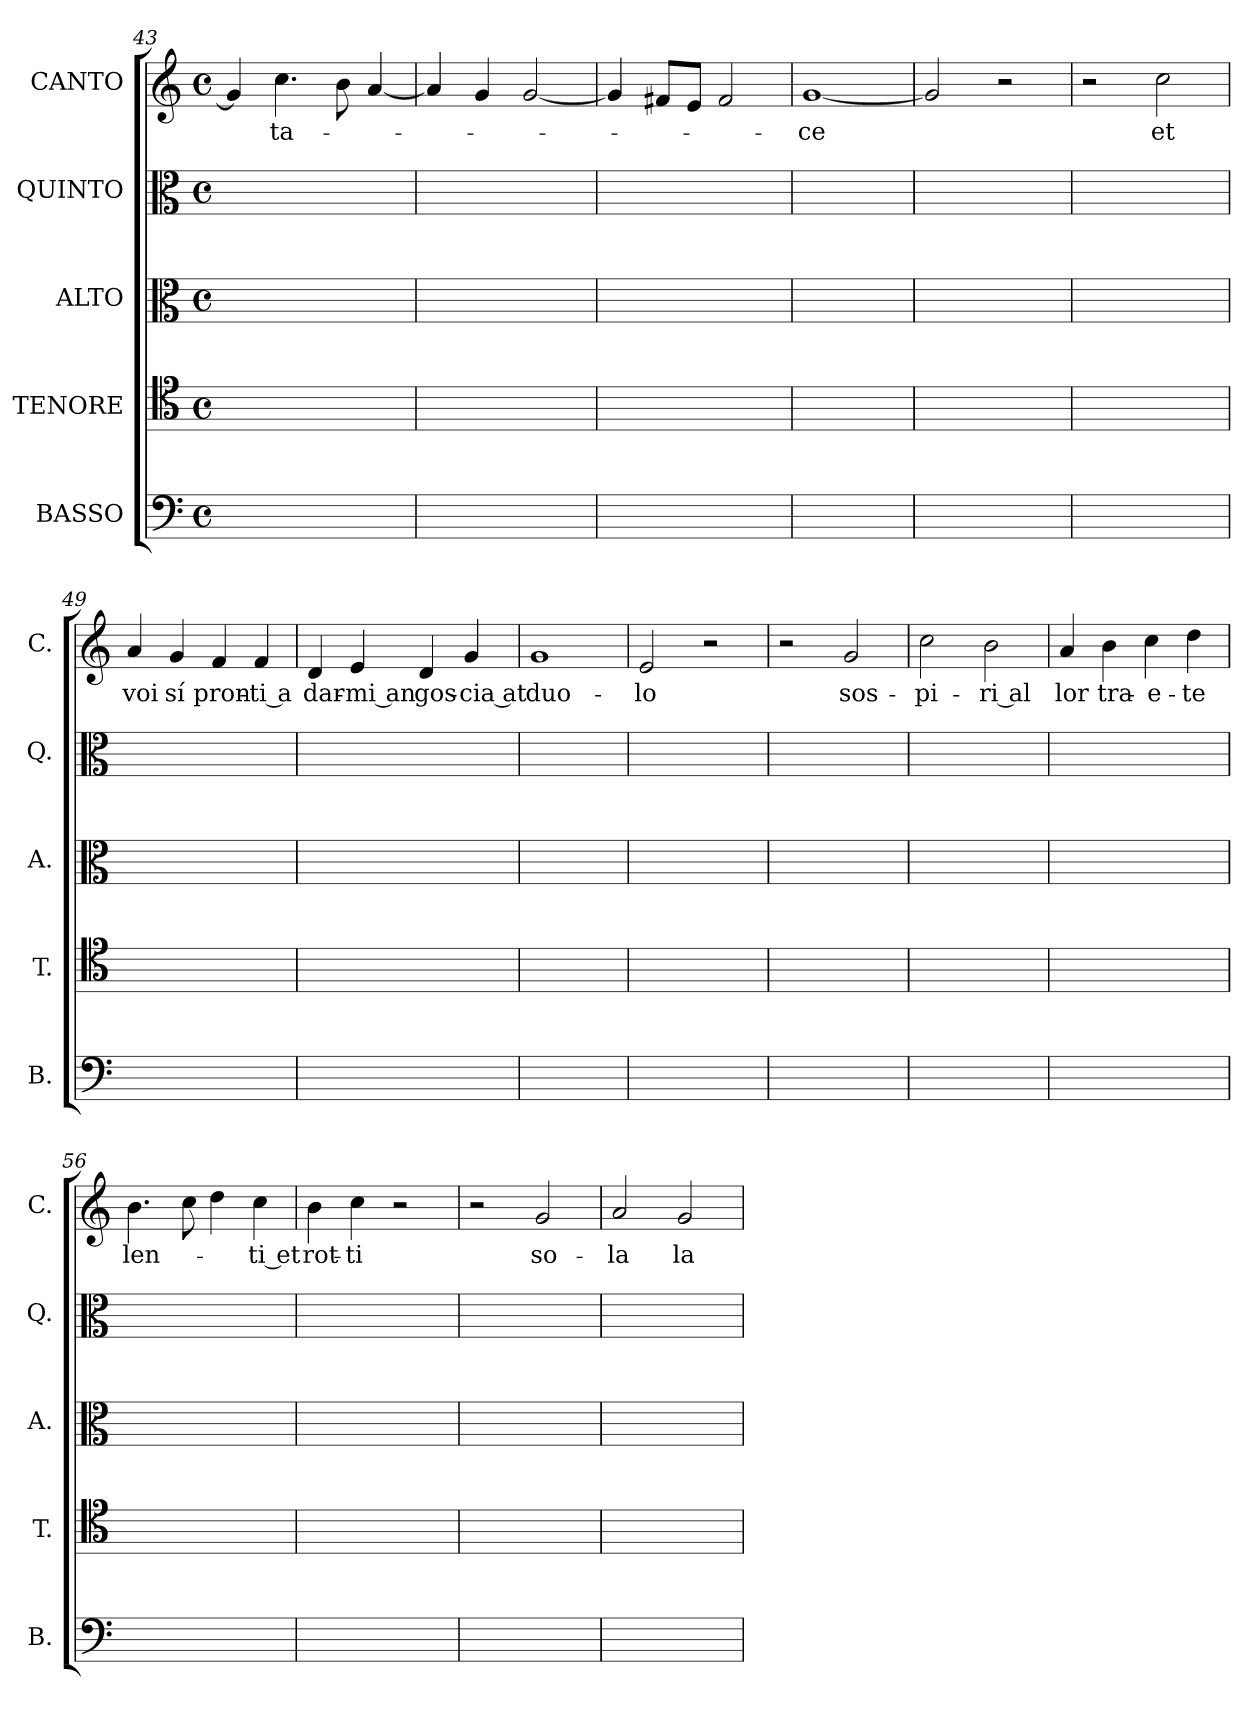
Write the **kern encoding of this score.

**kern	**kern	**kern	**kern	**kern	**text
*part5	*part4	*part3	*part2	*part1	*part1
*staff5	*staff4	*staff3	*staff2	*staff1	*staff1
*I"BASSO	*I"TENORE	*I"ALTO	*I"QUINTO	*I"CANTO	*
*I'B.	*I'T.	*I'A.	*I'Q.	*I'C.	*
*clefF4	*clefC4	*clefC3	*clefC3	*clefG2	*
*k[]	*k[]	*k[]	*k[]	*k[]	*
*C:	*C:	*C:	*C:	*C:	*
*M4/4	*M4/4	*M4/4	*M4/4	*M4/4	*
*met(c)	*met(c)	*met(c)	*met(c)	*met(c)	*
=43	=43	=43	=43	=43	=43
1ryy	1ryy	1ryy	1ryy	4g]	.
.	.	.	.	4.cc	ta-
.	.	.	.	8b	.
.	.	.	.	[4a	.
=44	=44	=44	=44	=44	=44
1ryy	1ryy	1ryy	1ryy	4a]	.
.	.	.	.	4g	.
.	.	.	.	[2g	.
=45	=45	=45	=45	=45	=45
1ryy	1ryy	1ryy	1ryy	4g]	.
.	.	.	.	8f#L	.
.	.	.	.	8eJ	.
.	.	.	.	2f#	.
=46	=46	=46	=46	=46	=46
1ryy	1ryy	1ryy	1ryy	[1g	-ce
!!LO:LB:g=z
=47	=47	=47	=47	=47	=47
1ryy	1ryy	1ryy	1ryy	2g]	.
.	.	.	.	2r	.
=48	=48	=48	=48	=48	=48
1ryy	1ryy	1ryy	1ryy	2r	.
.	.	.	.	2cc	et
=49	=49	=49	=49	=49	=49
1ryy	1ryy	1ryy	1ryy	4a	voi
.	.	.	.	4g	sí
.	.	.	.	4f	pron-
.	.	.	.	4f	-ti a
=50	=50	=50	=50	=50	=50
1ryy	1ryy	1ryy	1ryy	4d	dar-
.	.	.	.	4e	-mi an
.	.	.	.	4d	-gos-
.	.	.	.	4g	-cia at
=51	=51	=51	=51	=51	=51
1ryy	1ryy	1ryy	1ryy	1g	duo-
!!LO:PB:g=z
=52	=52	=52	=52	=52	=52
1ryy	1ryy	1ryy	1ryy	2e	-lo
.	.	.	.	2r	.
=53	=53	=53	=53	=53	=53
1ryy	1ryy	1ryy	1ryy	2r	.
.	.	.	.	2g	sos-
=54	=54	=54	=54	=54	=54
1ryy	1ryy	1ryy	1ryy	2cc	-pi-
.	.	.	.	2b	-ri al
=55	=55	=55	=55	=55	=55
1ryy	1ryy	1ryy	1ryy	4a	-lor
.	.	.	.	4b	tra-
.	.	.	.	4cc	-e-
.	.	.	.	4dd	-te
=56	=56	=56	=56	=56	=56
1ryy	1ryy	1ryy	1ryy	4.b	len-
.	.	.	.	8cc	.
.	.	.	.	4dd	.
.	.	.	.	4cc	-ti et
=57	=57	=57	=57	=57	=57
1ryy	1ryy	1ryy	1ryy	4b	rot-
.	.	.	.	4cc	-ti
.	.	.	.	2r	.
!!LO:LB:g=z
=58	=58	=58	=58	=58	=58
1ryy	1ryy	1ryy	1ryy	2r	.
.	.	.	.	2g	so-
=59	=59	=59	=59	=59	=59
1ryy	1ryy	1ryy	1ryy	2a	-la
.	.	.	.	2g	la
=	=	=	=	=	=
*-	*-	*-	*-	*-	*-
